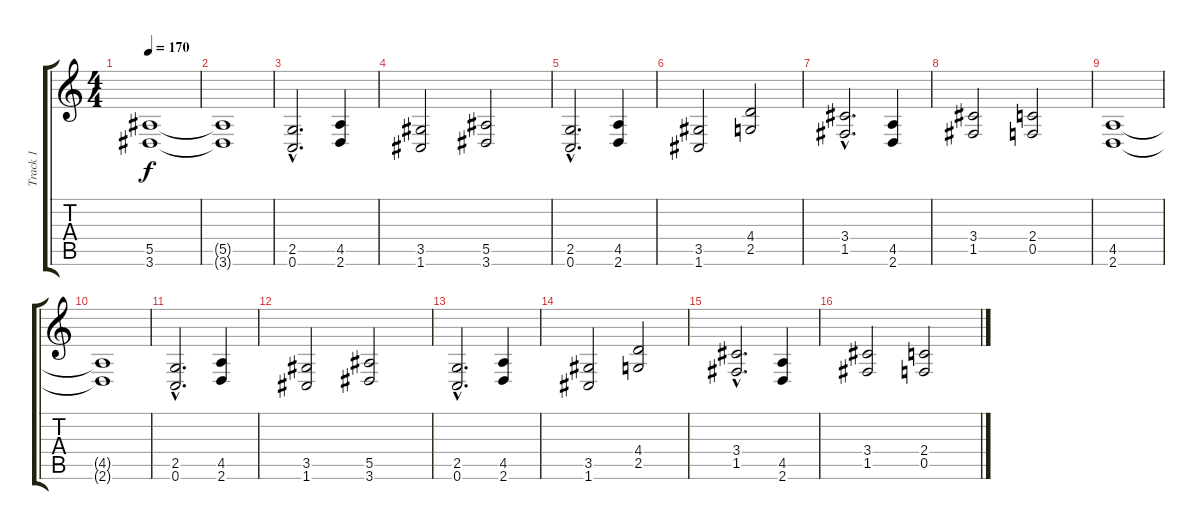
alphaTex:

\track ("Track 1" "Track 1") {instrument distortionguitar}
\staff {score tabs}
\tuning (C4 G3 Eb3 Bb2 F2 C2) {hide}
\ts (4 4)
\tempo 170
\clef g2
\ks c
(5.5 3.6).1{dy f} |
(5.5{t} 3.6{t}).1 |
(2.5{hac} 0.6{hac}).2{d} (4.5 2.6).4 |
(3.5 1.6).2 (5.5 3.6).2 |
(2.5{hac} 0.6{hac}).2{d} (4.5 2.6).4 |
(3.5 1.6).2 (4.4 2.5).2 |
(3.4{hac} 1.5{hac}).2{d} (4.5 2.6).4 |
(3.4 1.5).2 (2.4 0.5).2 |
(4.5 2.6).1 |
(4.5{t} 2.6{t}).1 |
(2.5{hac} 0.6{hac}).2{d} (4.5 2.6).4 |
(3.5 1.6).2 (5.5 3.6).2 |
(2.5{hac} 0.6{hac}).2{d} (4.5 2.6).4 |
(3.5 1.6).2 (4.4 2.5).2 |
(3.4{hac} 1.5{hac}).2{d} (4.5 2.6).4 |
(3.4 1.5).2 (2.4 0.5).2
